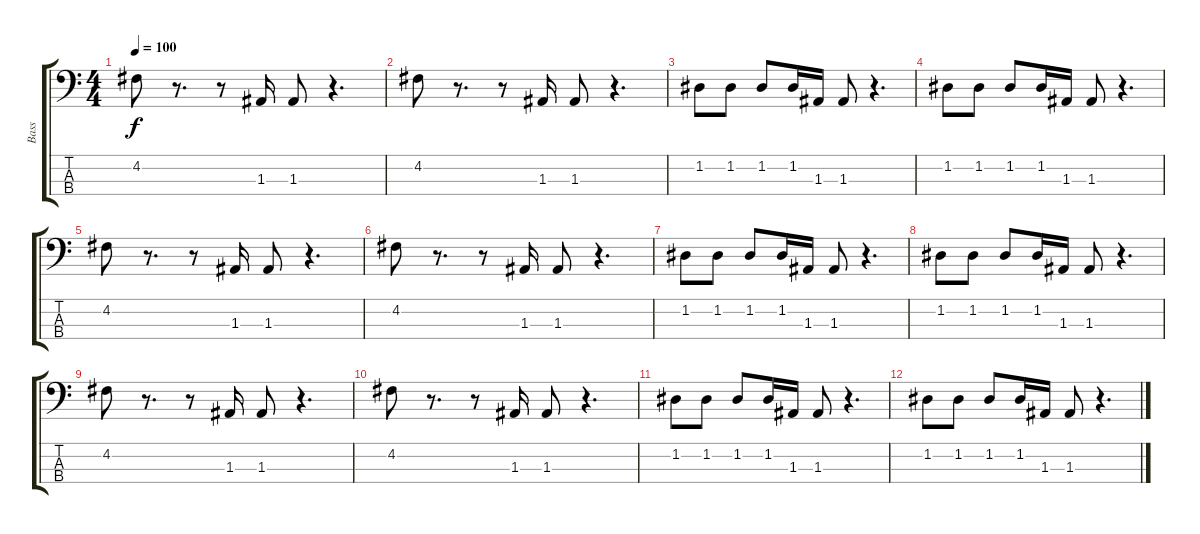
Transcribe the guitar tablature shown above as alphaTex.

\track ("Bass" "Bass") {instrument electricbassfinger}
\staff {score tabs}
\tuning (G2 D2 A1 E1) {hide}
\ts (4 4)
\tempo 100
\clef f4
\ks c
4.2.8{dy f} r.8{d} r.8 1.3.16 1.3.8 r.4{d} |
4.2.8 r.8{d} r.8 1.3.16 1.3.8 r.4{d} |
1.2.8 1.2.8 1.2.8 1.2.16 1.3.16 1.3.8 r.4{d} |
1.2.8 1.2.8 1.2.8 1.2.16 1.3.16 1.3.8 r.4{d} |
4.2.8 r.8{d} r.8 1.3.16 1.3.8 r.4{d} |
4.2.8 r.8{d} r.8 1.3.16 1.3.8 r.4{d} |
1.2.8 1.2.8 1.2.8 1.2.16 1.3.16 1.3.8 r.4{d} |
1.2.8 1.2.8 1.2.8 1.2.16 1.3.16 1.3.8 r.4{d} |
4.2.8 r.8{d} r.8 1.3.16 1.3.8 r.4{d} |
4.2.8 r.8{d} r.8 1.3.16 1.3.8 r.4{d} |
1.2.8 1.2.8 1.2.8 1.2.16 1.3.16 1.3.8 r.4{d} |
1.2.8 1.2.8 1.2.8 1.2.16 1.3.16 1.3.8 r.4{d}
